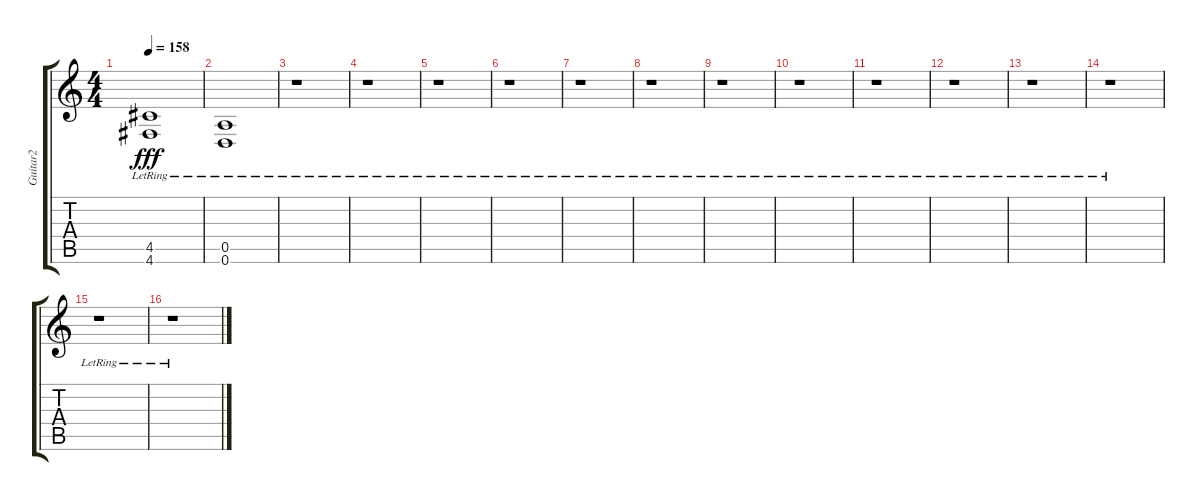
\track ("Guitar2" "Guitar2") {instrument electricguitarclean}
\staff {score tabs}
\tuning (E4 B3 G3 D3 A2 D2) {hide}
\ts (4 4)
\tempo 158
\clef g2
\ks c
(4.5{lr} 4.6{lr}).1{dy fff} |
(0.5{lr} 0.6{lr}).1 |
r.1 |
r.1 |
r.1 |
r.1 |
r.1 |
r.1 |
r.1 |
r.1 |
r.1 |
r.1 |
r.1 |
r.1 |
r.1 |
r.1
